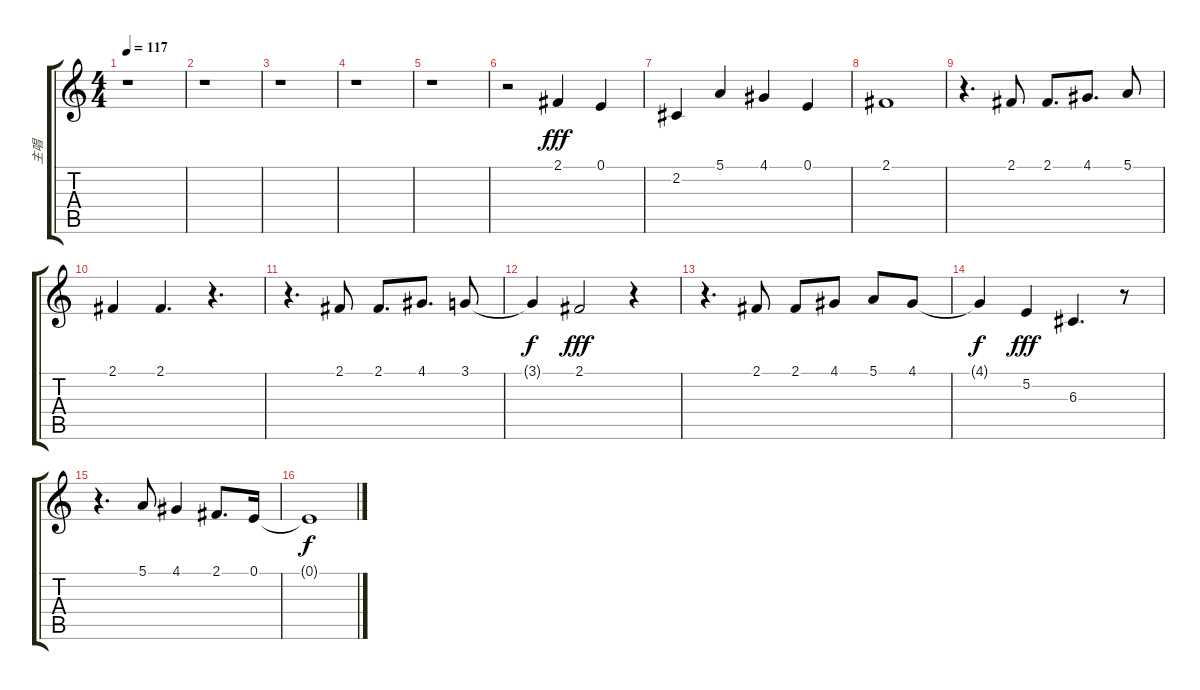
\track ("主唱" "主唱") {instrument violin}
\staff {score tabs}
\tuning (E4 B3 G3 D3 A2 E2) {hide}
\ts (4 4)
\tempo 117
\clef g2
\ks c
r.1{dy fff} |
r.1 |
r.1 |
r.1 |
r.1 |
r.2 2.1.4{volume 16 instrument pad5bowed} 0.1.4 |
2.2.4 5.1.4 4.1.4 0.1.4 |
2.1.1 |
r.4{d} 2.1.8{instrument violin} 2.1.8{d} 4.1.8{d} 5.1.8 |
2.1.4 2.1.4{d} r.4{d} |
r.4{d} 2.1.8 2.1.8{d} 4.1.8{d} 3.1.8 |
3.1{t}.4{dy f} 2.1.2{dy fff} r.4 |
r.4{d} 2.1.8 2.1.8 4.1.8 5.1.8 4.1.8 |
4.1{t}.4{dy f} 5.2.4{dy fff} 6.3.4{d} r.8 |
r.4{d} 5.1.8 4.1.4 2.1.8{d} 0.1.16 |
0.1{t}.1{dy f}
